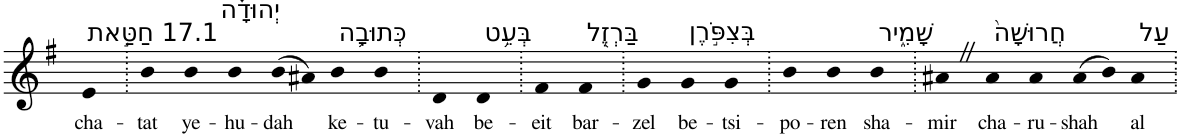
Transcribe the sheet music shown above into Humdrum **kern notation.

**kern	**text
*part1	*part1
*staff1	*staff1
*I"Piano	*
*I'Pno	*
*clefG2	*
*k[f#]	*
*G:	*
=1	=1
!LO:TX:a:t=17.1 חַטַּ֣את	!
!	!LO:LY:b
4e	cha-
=2.	=2.
!	!LO:LY:b
4b	-tat
!LO:TX:a:t=יְהוּדָ֗ה	!
!	!LO:LY:b
4b	ye-
!	!LO:LY:b
4b	-hu-
!	!LO:LY:b
(>8b	-dah
8a#X)	.
!LO:TX:a:t=כְּתוּבָ֛ה	!
!	!LO:LY:b
4b	ke-
!	!LO:LY:b
4b	-tu-
=3.	=3.
!	!LO:LY:b
4d	-vah
!LO:TX:a:t=בְּעֵ֥ט	!
!	!LO:LY:b
4d	be-
=4.	=4.
!	!LO:LY:b
4f#	-eit
!LO:TX:a:t=בַּרְזֶ֖ל	!
!	!LO:LY:b
4f#	bar-
=5.	=5.
!	!LO:LY:b
4g	-zel
!LO:TX:a:t=בְּצִפֹּ֣רֶן	!
!	!LO:LY:b
4g	be-
!	!LO:LY:b
4g	-tsi-
=6.	=6.
!	!LO:LY:b
4b	-po-
!	!LO:LY:b
4b	-ren
!LO:TX:a:t=שָׁמִ֑יר	!
!	!LO:LY:b
4b	sha-
=7.	=7.
!	!LO:LY:b
4a#XZ	-mir
!LO:TX:a:t=חֲרוּשָׁה֙	!
!	!LO:LY:b
4a#	cha-
!	!LO:LY:b
4a#	-ru-
!	!LO:LY:b
(>8a#	-shah
8b)	.
!LO:TX:a:t=עַל	!
!	!LO:LY:b
4a#	al
=.	=.
*-	*-
